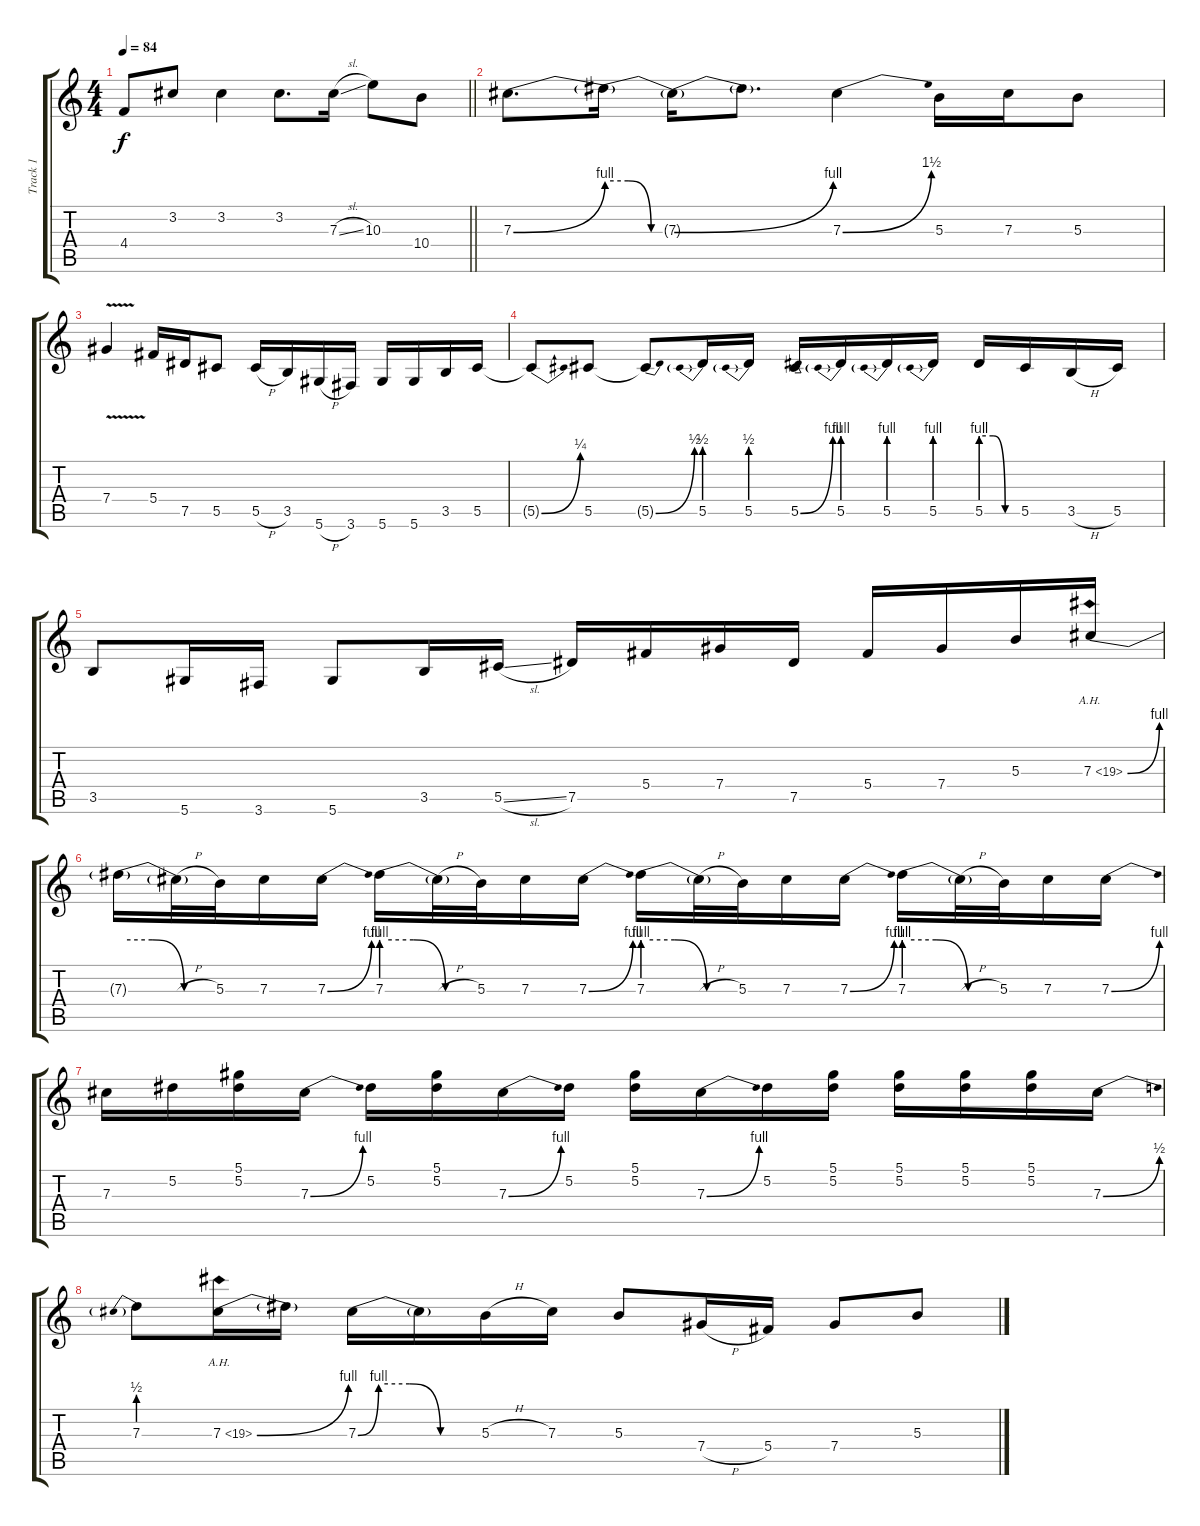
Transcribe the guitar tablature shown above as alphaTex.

\track ("Track 1" "Track 1") {instrument distortionguitar}
\staff {score tabs}
\tuning (Eb4 Bb3 Gb3 Db3 Ab2 Eb2) {hide}
\ts (4 4)
\tempo 84
\clef g2
\barLineRight lightlight
\ks c
4.4.8{dy f} 3.2.8 3.2.4 3.2.8{d} 7.3{sl}.16 10.3.8 10.4.8 |
7.3{be (bend 0 0 60 4)}.8{d} 7.3{be (custom 0 4 20 4 40 0 60 0) t}.16 7.3{be (bend 0 0 60 4) t}.16 7.3{t}.8{d} 7.3{be (bend 0 0 60 6)}.4 5.3.16 7.3.16 5.3.8 |
7.4{v}.4 5.4.16 7.5.16 5.5.8 5.5{h}.16 3.5.16 5.6{h}.16 3.6.16 5.6.16 5.6.16 3.5.16 5.5.16 |
5.5{be (bend 0 0 60 1) t}.8 5.5.8 5.5{be (bend 0 0 60 2) t}.8 5.5{be (prebend 0 2 60 2)}.16 5.5{be (prebend 0 2 60 2)}.16 5.5{be (bend 0 0 60 4)}.16 5.5{be (prebend 0 4 60 4)}.16 5.5{be (prebend 0 4 60 4)}.16 5.5{be (prebend 0 4 60 4)}.16 5.5{be (custom 0 4 20 4 40 0 60 0)}.16 5.5.16 3.5{h}.16 5.5.16 |
3.5.8 5.6.16 3.6.16 5.6.8 3.5.16 5.5{sl}.16 7.5.16 5.4.16 7.4.16 7.5.16 5.4.16 7.4.16 5.3.16 7.3{be (bend 0 0 60 4) ah 12}.16 |
7.3{be (custom 0 4 20 4 40 0 60 0) t}.16 7.3{h t}.32 5.3.32 7.3.16 7.3{be (bend 0 0 60 4)}.16 7.3{be (custom 0 4 20 4 40 0 60 0)}.16 7.3{h t}.32 5.3.32 7.3.16 7.3{be (bend 0 0 60 4)}.16 7.3{be (custom 0 4 20 4 40 0 60 0)}.16 7.3{h t}.32 5.3.32 7.3.16 7.3{be (bend 0 0 60 4)}.16 7.3{be (custom 0 4 20 4 40 0 60 0)}.16 7.3{h t}.32 5.3.32 7.3.16 7.3{be (bend 0 0 60 4)}.16 |
7.3.16 5.2.16 (5.1 5.2).16 7.3{be (bend 0 0 60 4)}.16 5.2.16 (5.1 5.2).16 7.3{be (bend 0 0 60 4)}.16 5.2.16 (5.1 5.2).16 7.3{be (bend 0 0 60 4)}.16 5.2.16 (5.1 5.2).16 (5.1 5.2).16 (5.1 5.2).16 (5.1 5.2).16 7.3{be (bend 0 0 60 2)}.16 |
7.3{be (prebend 0 2 60 2)}.8 7.3{be (bend 0 0 60 4) ah 12}.16 7.3{t}.16 7.3{be (custom 0 0 10 4 25 4 40 0 60 0)}.16 7.3{t}.16 5.3{h}.16 7.3.16 5.3.8 7.4{h}.16 5.4.16 7.4.8 5.3.8
